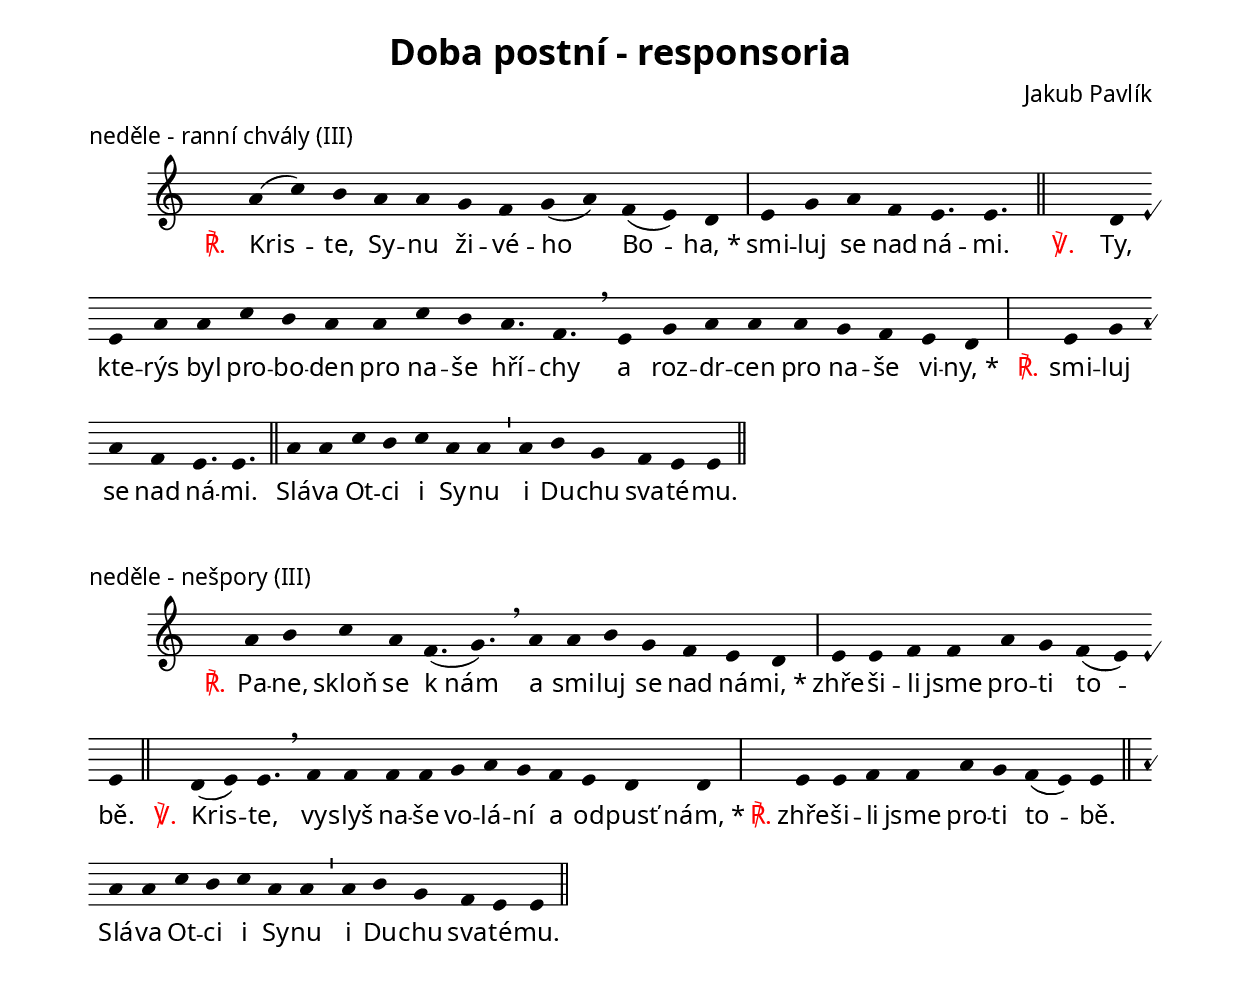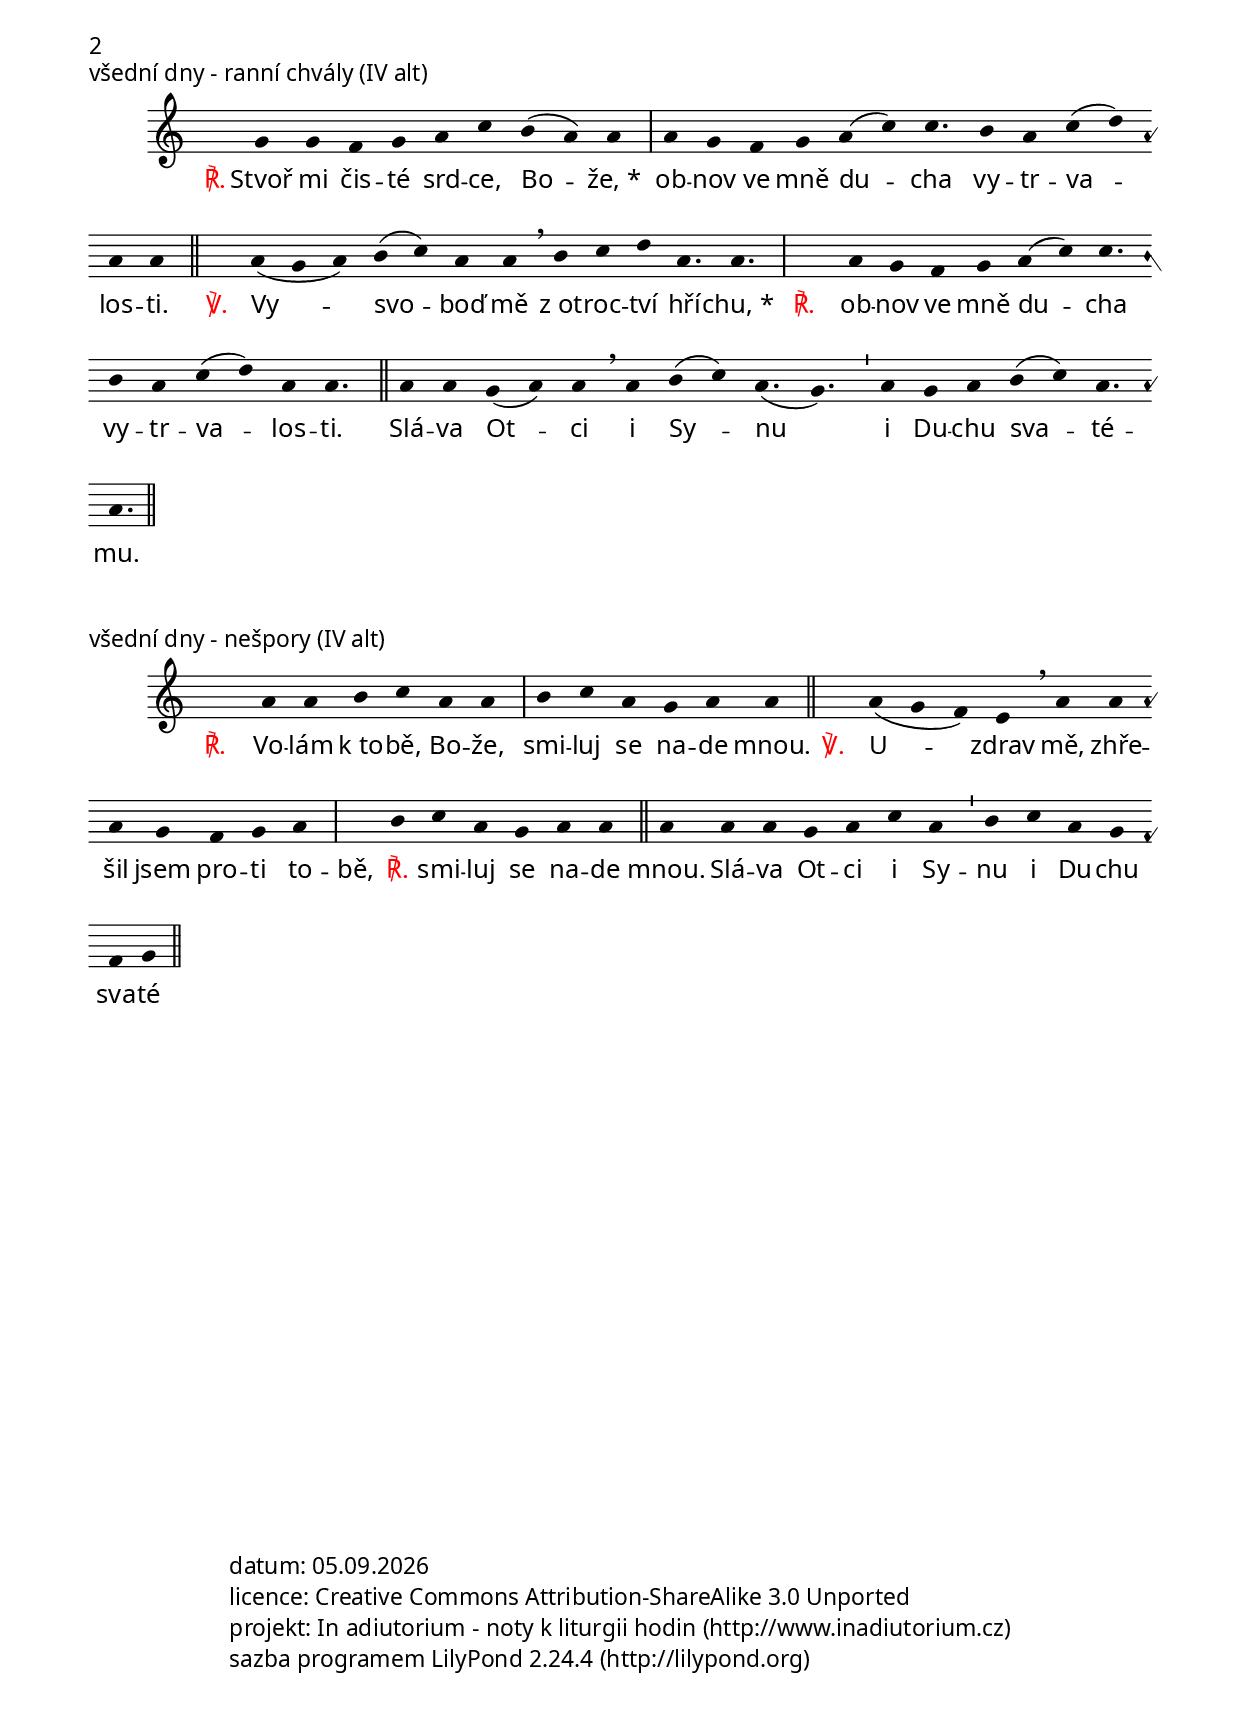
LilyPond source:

\version "2.12.3"

\header {
  title = "Doba postní - responsoria"
  composer = "Jakub Pavlík"
}

\include "spolecne.ly"
\include "dilyresponsorii.ly"

\paper {
  % neroztahovat noty na celou stranku, ale nechat misto dole:
  ragged-bottom = ##t 
}

\score {
  \relative c'' {
    \choralniRezim
    
    \neviditelna a
    a4( c) b a a g f g( a) f( e) d \bar "|"
    e4 g a f e4. e \bar "||" % \break
    
    \neviditelna d
    d4 e a a c b a a c b a4. f \breathe e4 g a a a g f e d \bar "|"
    \neviditelna e
    e4 g a f e4. e \bar "||" % \break
    
    a4 a c b c a a \barMin
    a4 b g f e e \bar "||"
  }
  \addlyrics {
    \Response Kris -- te, Sy -- nu ži -- vé -- ho Bo -- ha,_*
    smi -- luj se nad ná -- mi.

    \Verse Ty, kte -- rýs byl pro -- bo -- den pro na -- še hří -- chy a roz -- dr -- cen pro na -- še vi -- ny,_*
    \Response smi -- luj se nad ná -- mi.

    \textRespDoxologie
  }
  \header {
    piece = "neděle - ranní chvály (III)"
  }
}

\score {
  \relative c'' {
    \choralniRezim
    
    \neviditelna a
    a4 b c a f4.( g) \breathe a4 a b g f e d \bar "|"
    e4 e f f a g f( e) e \bar "||"
    
    \neviditelna d
    d4( e) e4. \breathe f4 f f f g a g f e d d \bar "|"
    \neviditelna e
    e4 e f f a g f( e) e \bar "||" \break
    
    a4 a c b c a a \barMin
    a4 b g f e e \bar "||"
  }
  \addlyrics {
    \Response Pa -- ne, skloň se k_nám a smi -- luj se nad ná -- mi,_*
    zhře -- ši -- li jsme pro -- ti to -- bě.

    \Verse Kris -- te, vy -- slyš na -- še vo -- lá -- ní a od -- pusť nám,_*
    \Response zhře -- ši -- li jsme pro -- ti to -- bě.
    
    \textRespDoxologie
  }
  \header {
    piece = "neděle - nešpory (III)"
  }
}

\pageBreak

\score {
  \relative c'' {
    \choralniRezim
    
    \neviditelna g
    g4 g f g a c b( a) a \bar "|"
    a4 g f g a( c) c4. b4 a c( d) a a \bar "||" % \break
    
    \neviditelna  a
    a4( g a) b( c) a a \breathe b4 c d a4. a \bar "|"
    \neviditelna a
    a4 g f g a( c) c4. b4 a c( d) a a4. \bar "||" % \break
    
    a4 a g( a) a \breathe a4 b( c) a4.( g) \barMin a4 g a b( c) a4. a \bar "||"
  }
  \addlyrics {
    \Response Stvoř mi čis -- té srd -- ce, Bo -- že,_*
    ob -- nov ve mně du -- cha vy -- tr -- va -- los -- ti.

    \Verse Vy -- svo -- boď mě z_ot -- roc -- tví hří -- chu,_*
    \Response ob -- nov ve mně du -- cha vy -- tr -- va -- los -- ti.
    
    \textRespDoxologie
  }
  \header {
    piece = "všední dny - ranní chvály (IV alt)"
  }
}

\score {
  \relative c'' {
    \choralniRezim
    
    \neviditelna a 
    a4 a b c a a \bar "|"
    b4 c a g a a \bar "||" % \break
    
    \neviditelna a
    a4( g f) e \breathe a4 a a g f g a \bar "|"
    \neviditelna b
    b4 c a g a a \bar "||" % \break

    a4 a a g a c a \barMin b c a g f g \bar "||"
  }
  \addlyrics {
    \Response Vo -- lám k_to -- bě, Bo -- že,
    smi -- luj se na -- de mnou.

    \Verse U -- zdrav mě, zhře -- šil jsem pro -- ti to -- bě,
    \Response smi -- luj se na -- de mnou.
    
    \textRespDoxologie
  }
  \header {
    piece = "všední dny - nešpory (IV alt)"
  }
}